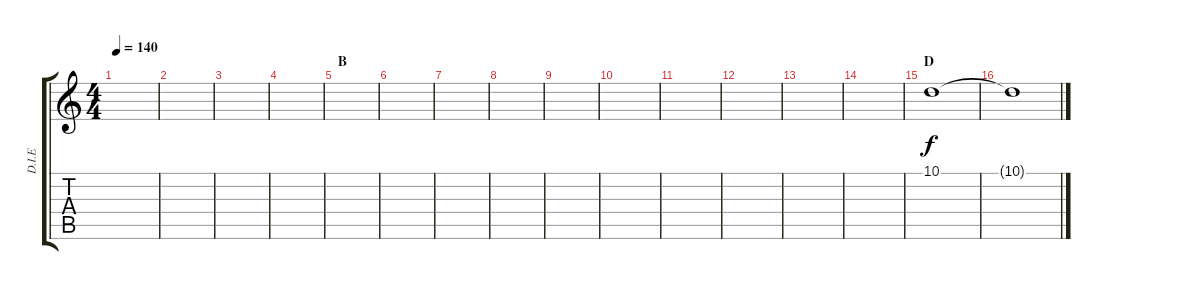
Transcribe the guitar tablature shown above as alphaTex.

\track ("D.I.E" "D.I.E") {instrument lead2sawtooth}
\staff {score tabs}
\tuning (E4 B3 G3 D3 A2 E2) {hide}
\ts (4 4)
\tempo 140
\clef g2
\ks c
|
|
|
|
\section ("" "B")
|
|
|
|
|
|
|
|
|
|
\section ("" "D")
10.1.1 |
10.1{t}.1
